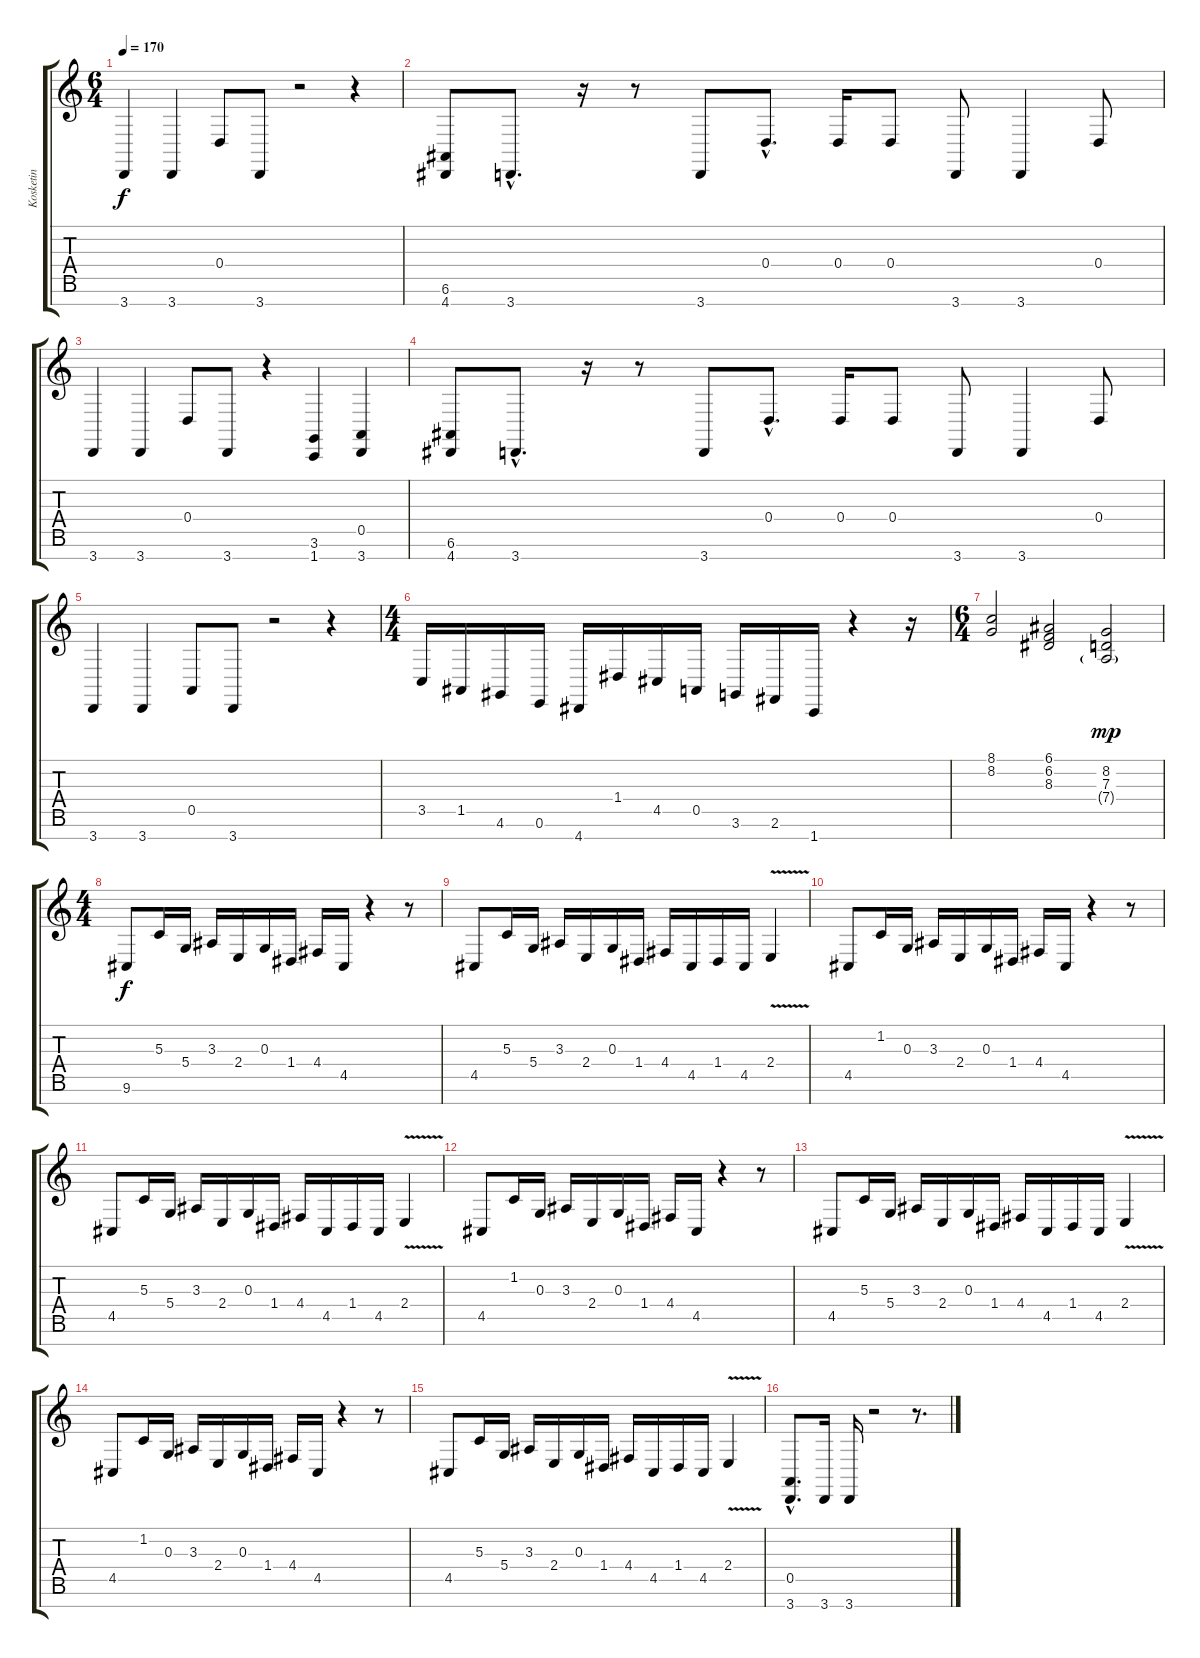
\track ("Kosketin" "Kosketin") {instrument lead8bassandlead}
\staff {score tabs}
\tuning (E4 B3 G3 D3 A2 E2 B1) {hide}
\ts (6 4)
\tempo 170
\clef g2
\ks c
3.7.4{dy f} 3.7.4 0.4.8 3.7.8 r.2 r.4 |
(6.6 4.7).8 3.7{hac}.8{d} r.16 r.8 3.7.8 0.4{hac}.8{d} 0.4.16 0.4.8 3.7.8 3.7.4 0.4.8 |
3.7.4 3.7.4 0.4.8 3.7.8 r.4 (3.6 1.7).4 (0.5 3.7).4 |
(6.6 4.7).8{volume 11} 3.7{hac}.8{d} r.16 r.8 3.7.8 0.4{hac}.8{d} 0.4.16 0.4.8 3.7.8 3.7.4 0.4.8 |
3.7.4 3.7.4 0.5.8 3.7.8 r.2 r.4 |
\ts (4 4)
3.5.16 1.5.16 4.6.16 0.6.16 4.7.16 1.4.16 4.5.16 0.5.16 3.6.16 2.6.16 1.7.16 r.4 r.16 |
\ts (6 4)
(8.1 8.2).2{volume 8 instrument lead6voice} (6.1 6.2 8.3).2 (8.2 7.3 7.4{g}).2{dy mp} |
\ts (4 4)
9.6.8{dy f volume 9 instrument electricpiano2} 5.3.16 5.4.16 3.3.16 2.4.16 0.3.16 1.4.16 4.4.16 4.5.16 r.4 r.8 |
4.5.8{volume 9} 5.3.16 5.4.16 3.3.16 2.4.16 0.3.16 1.4.16 4.4.16 4.5.16 1.4.16 4.5.16 2.4{v}.4 |
4.5.8{volume 9} 1.2.16 0.3.16 3.3.16 2.4.16 0.3.16 1.4.16 4.4.16 4.5.16 r.4 r.8 |
4.5.8{volume 9} 5.3.16 5.4.16 3.3.16 2.4.16 0.3.16 1.4.16 4.4.16 4.5.16 1.4.16 4.5.16 2.4{v}.4 |
4.5.8{volume 9} 1.2.16 0.3.16 3.3.16 2.4.16 0.3.16 1.4.16 4.4.16 4.5.16 r.4 r.8 |
4.5.8{volume 9} 5.3.16 5.4.16 3.3.16 2.4.16 0.3.16 1.4.16 4.4.16 4.5.16 1.4.16 4.5.16 2.4{v}.4 |
4.5.8{volume 9} 1.2.16 0.3.16 3.3.16 2.4.16 0.3.16 1.4.16 4.4.16 4.5.16 r.4 r.8 |
4.5.8{volume 9} 5.3.16 5.4.16 3.3.16 2.4.16 0.3.16 1.4.16 4.4.16 4.5.16 1.4.16 4.5.16 2.4{v}.4 |
(0.5{hac} 3.7{hac}).8{d} 3.7.16 3.7.16 r.2 r.8{d}
